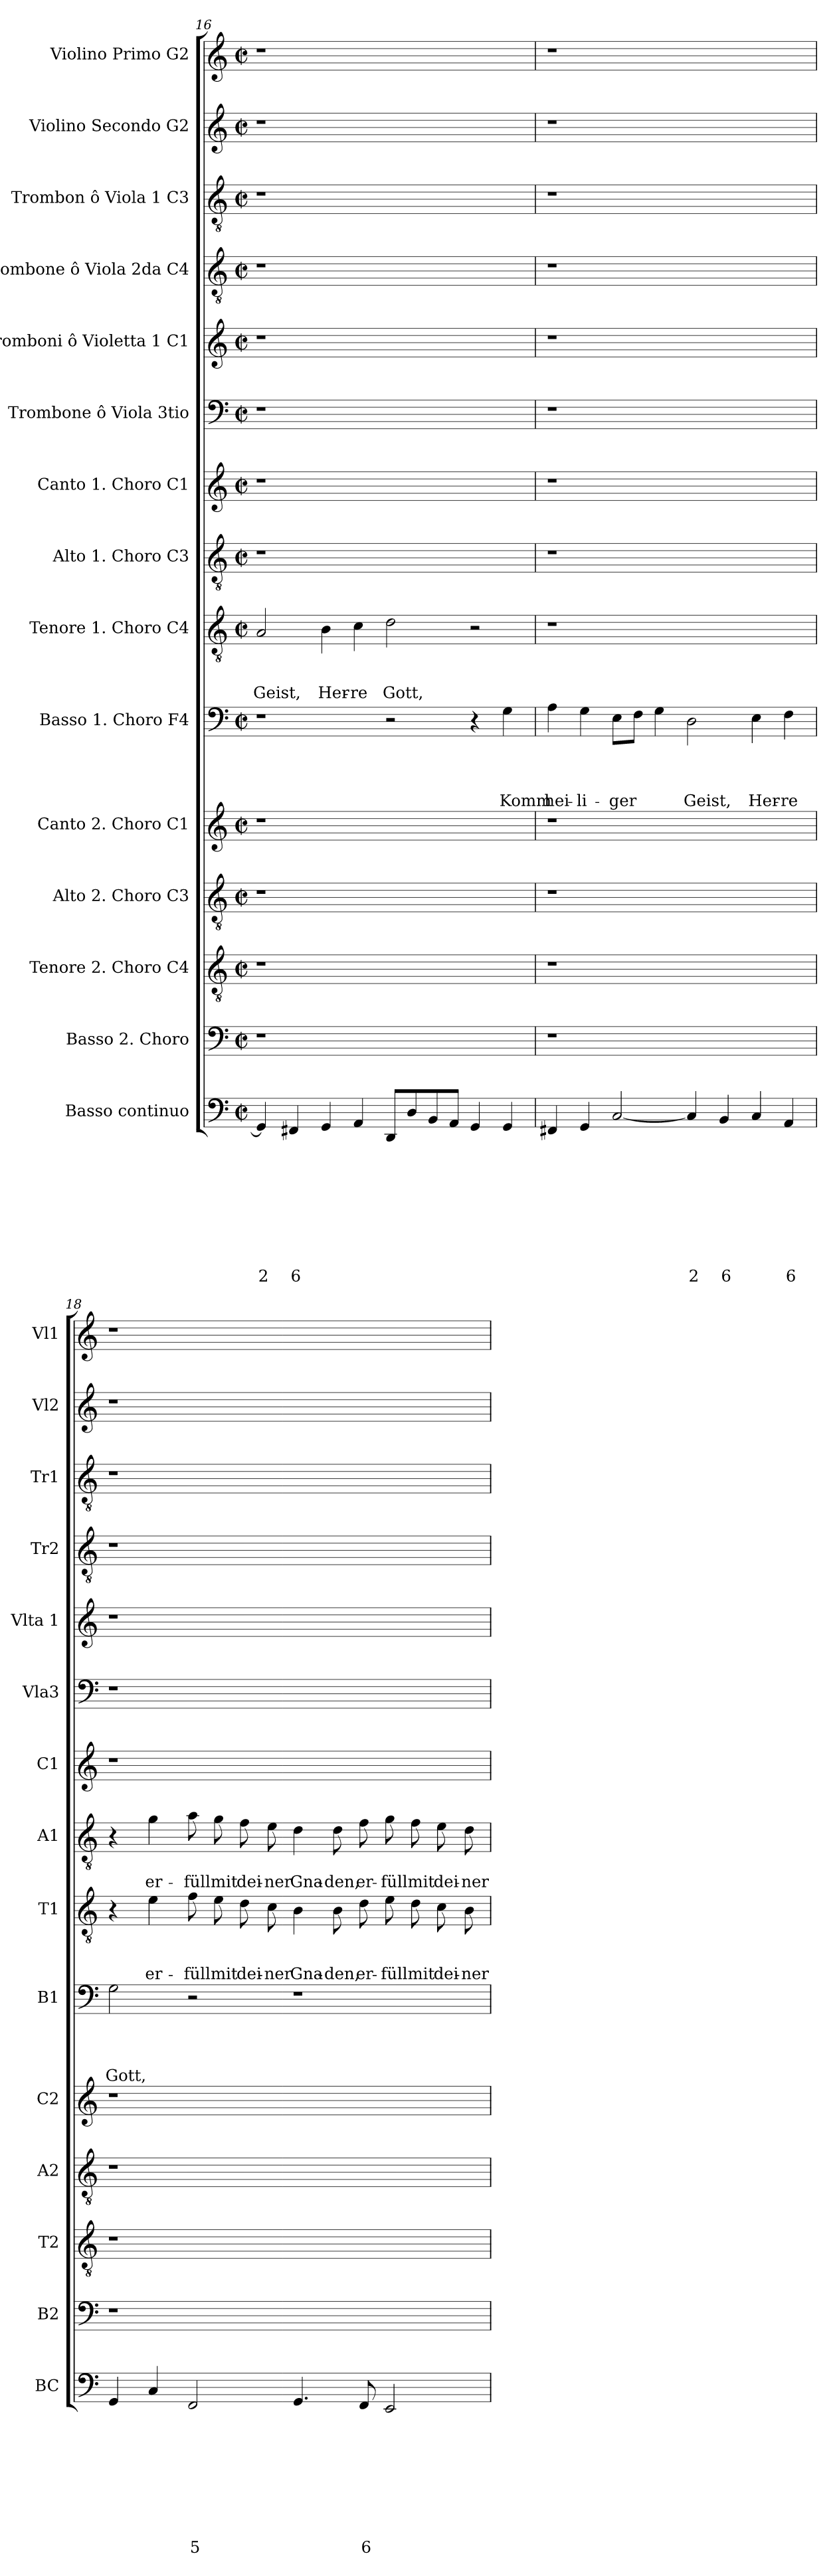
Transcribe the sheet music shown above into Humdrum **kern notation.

**kern	**text	**text	**text	**text	**text	**text	**text	**text	**text	**kern	**kern	**kern	**kern	**kern	**text	**text	**text	**text	**kern	**text	**text	**text	**kern	**text	**text	**kern	**kern	**kern	**kern	**kern	**kern	**kern
*part15	*part15	*part15	*part15	*part15	*part15	*part15	*part15	*part15	*part15	*part14	*part13	*part12	*part11	*part10	*part10	*part10	*part10	*part10	*part9	*part9	*part9	*part9	*part8	*part8	*part8	*part7	*part6	*part5	*part4	*part3	*part2	*part1
*staff15	*staff15	*staff15	*staff15	*staff15	*staff15	*staff15	*staff15	*staff15	*staff15	*staff14	*staff13	*staff12	*staff11	*staff10	*staff10	*staff10	*staff10	*staff10	*staff9	*staff9	*staff9	*staff9	*staff8	*staff8	*staff8	*staff7	*staff6	*staff5	*staff4	*staff3	*staff2	*staff1
*I"Basso continuo	*	*	*	*	*	*	*	*	*	*I"Basso 2. Choro	*I"Tenore 2. Choro C4	*I"Alto 2. Choro C3	*I"Canto 2. Choro  C1	*I"Basso 1. Choro F4	*	*	*	*	*I"Tenore 1. Choro C4	*	*	*	*I"Alto 1. Choro C3	*	*	*I"Canto 1. Choro  C1	*I"Trombone ô Viola 3tio	*I"Tromboni ô Violetta 1 C1	*I"Trombone ô Viola 2da C4	*I"Trombon ô Viola 1 C3	*I"Violino Secondo G2	*I"Violino Primo G2
*I'BC	*	*	*	*	*	*	*	*	*	*I'B2	*I'T2	*I'A2	*I'C2	*I'B1	*	*	*	*	*I'T1	*	*	*	*I'A1	*	*	*I'C1	*I'Vla3	*I'Vlta 1	*I'Tr2	*I'Tr1	*I'Vl2	*I'Vl1
*clefF4	*	*	*	*	*	*	*	*	*	*clefF4	*clefGv2	*clefGv2	*clefG2	*clefF4	*	*	*	*	*clefGv2	*	*	*	*clefGv2	*	*	*clefG2	*clefF4	*clefG2	*clefGv2	*clefGv2	*clefG2	*clefG2
*k[]	*	*	*	*	*	*	*	*	*	*k[]	*k[]	*k[]	*k[]	*k[]	*	*	*	*	*k[]	*	*	*	*k[]	*	*	*k[]	*k[]	*k[]	*k[]	*k[]	*k[]	*k[]
*C:	*	*	*	*	*	*	*	*	*	*C:	*C:	*C:	*C:	*C:	*	*	*	*	*C:	*	*	*	*C:	*	*	*C:	*C:	*C:	*C:	*C:	*C:	*C:
*M2/2	*	*	*	*	*	*	*	*	*	*M2/2	*M2/2	*M2/2	*M2/2	*M2/2	*	*	*	*	*M2/2	*	*	*	*M2/2	*	*	*M2/2	*M2/2	*M2/2	*M2/2	*M2/2	*M2/2	*M2/2
*met(c|)	*	*	*	*	*	*	*	*	*	*met(c|)	*met(c|)	*met(c|)	*met(c|)	*met(c|)	*	*	*	*	*met(c|)	*	*	*	*met(c|)	*	*	*met(c|)	*met(c|)	*met(c|)	*met(c|)	*met(c|)	*met(c|)	*met(c|)
=16	=16	=16	=16	=16	=16	=16	=16	=16	=16	=16	=16	=16	=16	=16	=16	=16	=16	=16	=16	=16	=16	=16	=16	=16	=16	=16	=16	=16	=16	=16	=16	=16
!	!	!	!	!	!	!	!	!	!LO:LY:b	!	!	!	!	!	!	!	!	!	!	!	!	!LO:LY:b	!	!	!	!	!	!	!	!	!	!
4GG/]	.	.	.	.	.	.	.	.	2	1r	1r	1r	1r	1r	.	.	.	.	2A/	.	.	Geist,	1r	.	.	1r	1r	1r	1r	1r	1r	1r
!	!	!	!	!	!	!	!	!	!LO:LY:b	!	!	!	!	!	!	!	!	!	!	!	!	!	!	!	!	!	!	!	!	!	!	!
4FF#X/	.	.	.	.	.	.	.	.	6	.	.	.	.	.	.	.	.	.	.	.	.	.	.	.	.	.	.	.	.	.	.	.
!	!	!	!	!	!	!	!	!	!	!	!	!	!	!	!	!	!	!	!	!	!	!LO:LY:b	!	!	!	!	!	!	!	!	!	!
4GG/	.	.	.	.	.	.	.	.	.	.	.	.	.	.	.	.	.	.	4B\	.	.	Her-	.	.	.	.	.	.	.	.	.	.
!	!	!	!	!	!	!	!	!	!	!	!	!	!	!	!	!	!	!	!	!	!	!LO:LY:b	!	!	!	!	!	!	!	!	!	!
4AA/	.	.	.	.	.	.	.	.	.	.	.	.	.	.	.	.	.	.	4c\	.	.	-re	.	.	.	.	.	.	.	.	.	.
!	!	!	!	!	!	!	!	!	!	!	!	!	!	!	!	!	!	!	!	!	!	!LO:LY:b	!	!	!	!	!	!	!	!	!	!
8DD/L	.	.	.	.	.	.	.	.	.	1ryy	1ryy	1ryy	1ryy	2r	.	.	.	.	2d\	.	.	Gott,	1ryy	.	.	1ryy	1ryy	1ryy	1ryy	1ryy	1ryy	1ryy
8D/	.	.	.	.	.	.	.	.	.	.	.	.	.	.	.	.	.	.	.	.	.	.	.	.	.	.	.	.	.	.	.	.
8BB/	.	.	.	.	.	.	.	.	.	.	.	.	.	.	.	.	.	.	.	.	.	.	.	.	.	.	.	.	.	.	.	.
8AA/J	.	.	.	.	.	.	.	.	.	.	.	.	.	.	.	.	.	.	.	.	.	.	.	.	.	.	.	.	.	.	.	.
4GG/	.	.	.	.	.	.	.	.	.	.	.	.	.	4r	.	.	.	.	2r	.	.	.	.	.	.	.	.	.	.	.	.	.
!	!	!	!	!	!	!	!	!	!	!	!	!	!	!	!	!	!	!LO:LY:b	!	!	!	!	!	!	!	!	!	!	!	!	!	!
4GG/	.	.	.	.	.	.	.	.	.	.	.	.	.	4G\	.	.	.	Komm	.	.	.	.	.	.	.	.	.	.	.	.	.	.
!!LO:LB:g=z
=17	=17	=17	=17	=17	=17	=17	=17	=17	=17	=17	=17	=17	=17	=17	=17	=17	=17	=17	=17	=17	=17	=17	=17	=17	=17	=17	=17	=17	=17	=17	=17	=17
!	!	!	!	!	!	!	!	!	!	!	!	!	!	!	!	!	!	!LO:LY:b	!	!	!	!	!	!	!	!	!	!	!	!	!	!
4FF#X/	.	.	.	.	.	.	.	.	.	1r	1r	1r	1r	4A\	.	.	.	hei-	1r	.	.	.	1r	.	.	1r	1r	1r	1r	1r	1r	1r
!	!	!	!	!	!	!	!	!	!	!	!	!	!	!	!	!	!	!LO:LY:b	!	!	!	!	!	!	!	!	!	!	!	!	!	!
4GG/	.	.	.	.	.	.	.	.	.	.	.	.	.	4G\	.	.	.	-li-	.	.	.	.	.	.	.	.	.	.	.	.	.	.
!	!	!	!	!	!	!	!	!	!	!	!	!	!	!	!	!	!	!LO:LY:b	!	!	!	!	!	!	!	!	!	!	!	!	!	!
[2C/	.	.	.	.	.	.	.	.	.	.	.	.	.	8E\L	.	.	.	-ger	.	.	.	.	.	.	.	.	.	.	.	.	.	.
.	.	.	.	.	.	.	.	.	.	.	.	.	.	8F\J	.	.	.	.	.	.	.	.	.	.	.	.	.	.	.	.	.	.
.	.	.	.	.	.	.	.	.	.	.	.	.	.	4G\	.	.	.	.	.	.	.	.	.	.	.	.	.	.	.	.	.	.
!	!	!	!	!	!	!	!	!	!LO:LY:b	!	!	!	!	!	!	!	!	!LO:LY:b	!	!	!	!	!	!	!	!	!	!	!	!	!	!
4C/]	.	.	.	.	.	.	.	.	2	1ryy	1ryy	1ryy	1ryy	2D\	.	.	.	Geist,	1ryy	.	.	.	1ryy	.	.	1ryy	1ryy	1ryy	1ryy	1ryy	1ryy	1ryy
!	!	!	!	!	!	!	!	!	!LO:LY:b	!	!	!	!	!	!	!	!	!	!	!	!	!	!	!	!	!	!	!	!	!	!	!
4BB/	.	.	.	.	.	.	.	.	6	.	.	.	.	.	.	.	.	.	.	.	.	.	.	.	.	.	.	.	.	.	.	.
!	!	!	!	!	!	!	!	!	!	!	!	!	!	!	!	!	!	!LO:LY:b	!	!	!	!	!	!	!	!	!	!	!	!	!	!
4C/	.	.	.	.	.	.	.	.	.	.	.	.	.	4E\	.	.	.	Her-	.	.	.	.	.	.	.	.	.	.	.	.	.	.
!	!	!	!	!	!	!	!	!	!LO:LY:b	!	!	!	!	!	!	!	!	!LO:LY:b	!	!	!	!	!	!	!	!	!	!	!	!	!	!
4AA/	.	.	.	.	.	.	.	.	6	.	.	.	.	4F\	.	.	.	-re	.	.	.	.	.	.	.	.	.	.	.	.	.	.
=18	=18	=18	=18	=18	=18	=18	=18	=18	=18	=18	=18	=18	=18	=18	=18	=18	=18	=18	=18	=18	=18	=18	=18	=18	=18	=18	=18	=18	=18	=18	=18	=18
!	!	!	!	!	!	!	!	!	!	!	!	!	!	!	!	!	!	!LO:LY:b	!	!	!	!	!	!	!	!	!	!	!	!	!	!
4GG/	.	.	.	.	.	.	.	.	.	1r	1r	1r	1r	2G\	.	.	.	Gott,	4r	.	.	.	4r	.	.	1r	1r	1r	1r	1r	1r	1r
!	!	!	!	!	!	!	!	!	!	!	!	!	!	!	!	!	!	!	!	!	!	!LO:LY:b	!	!	!LO:LY:b	!	!	!	!	!	!	!
4C/	.	.	.	.	.	.	.	.	.	.	.	.	.	.	.	.	.	.	4e\	.	.	er-	4g\	.	er-	.	.	.	.	.	.	.
!	!	!	!	!	!	!	!	!	!LO:LY:b	!	!	!	!	!	!	!	!	!	!	!	!	!LO:LY:b	!	!	!LO:LY:b	!	!	!	!	!	!	!
2FF/	.	.	.	.	.	.	.	.	5	.	.	.	.	2r	.	.	.	.	8f\	.	.	-füll	8a\	.	-füll	.	.	.	.	.	.	.
!	!	!	!	!	!	!	!	!	!	!	!	!	!	!	!	!	!	!	!	!	!	!LO:LY:b	!	!	!LO:LY:b	!	!	!	!	!	!	!
.	.	.	.	.	.	.	.	.	.	.	.	.	.	.	.	.	.	.	8e\	.	.	mit	8g\	.	mit	.	.	.	.	.	.	.
!	!	!	!	!	!	!	!	!	!	!	!	!	!	!	!	!	!	!	!	!	!	!LO:LY:b	!	!	!LO:LY:b	!	!	!	!	!	!	!
.	.	.	.	.	.	.	.	.	.	.	.	.	.	.	.	.	.	.	8d\	.	.	dei-	8f\	.	dei-	.	.	.	.	.	.	.
!	!	!	!	!	!	!	!	!	!	!	!	!	!	!	!	!	!	!	!	!	!	!LO:LY:b	!	!	!LO:LY:b	!	!	!	!	!	!	!
.	.	.	.	.	.	.	.	.	.	.	.	.	.	.	.	.	.	.	8c\	.	.	-ner	8e\	.	-ner	.	.	.	.	.	.	.
!	!	!	!	!	!	!	!	!	!	!	!	!	!	!	!	!	!	!	!	!	!	!LO:LY:b	!	!	!LO:LY:b	!	!	!	!	!	!	!
4.GG/	.	.	.	.	.	.	.	.	.	1ryy	1ryy	1ryy	1ryy	1r	.	.	.	.	4B\	.	.	Gna-	4d\	.	Gna-	1ryy	1ryy	1ryy	1ryy	1ryy	1ryy	1ryy
!	!	!	!	!	!	!	!	!	!	!	!	!	!	!	!	!	!	!	!	!	!	!LO:LY:b	!	!	!LO:LY:b	!	!	!	!	!	!	!
.	.	.	.	.	.	.	.	.	.	.	.	.	.	.	.	.	.	.	8B\	.	.	-den,	8d\	.	-den,	.	.	.	.	.	.	.
!	!	!	!	!	!	!	!	!	!LO:LY:b	!	!	!	!	!	!	!	!	!	!	!	!	!LO:LY:b	!	!	!LO:LY:b	!	!	!	!	!	!	!
8FF/	.	.	.	.	.	.	.	.	6	.	.	.	.	.	.	.	.	.	8d\	.	.	er-	8f\	.	er-	.	.	.	.	.	.	.
!	!	!	!	!	!	!	!	!	!	!	!	!	!	!	!	!	!	!	!	!	!	!LO:LY:b	!	!	!LO:LY:b	!	!	!	!	!	!	!
2EE/	.	.	.	.	.	.	.	.	.	.	.	.	.	.	.	.	.	.	8e\	.	.	-füll	8g\	.	-füll	.	.	.	.	.	.	.
!	!	!	!	!	!	!	!	!	!	!	!	!	!	!	!	!	!	!	!	!	!	!LO:LY:b	!	!	!LO:LY:b	!	!	!	!	!	!	!
.	.	.	.	.	.	.	.	.	.	.	.	.	.	.	.	.	.	.	8d\	.	.	mit	8f\	.	mit	.	.	.	.	.	.	.
!	!	!	!	!	!	!	!	!	!	!	!	!	!	!	!	!	!	!	!	!	!	!LO:LY:b	!	!	!LO:LY:b	!	!	!	!	!	!	!
.	.	.	.	.	.	.	.	.	.	.	.	.	.	.	.	.	.	.	8c\	.	.	dei-	8e\	.	dei-	.	.	.	.	.	.	.
!	!	!	!	!	!	!	!	!	!	!	!	!	!	!	!	!	!	!	!	!	!	!LO:LY:b	!	!	!LO:LY:b	!	!	!	!	!	!	!
.	.	.	.	.	.	.	.	.	.	.	.	.	.	.	.	.	.	.	8B\	.	.	-ner	8d\	.	-ner	.	.	.	.	.	.	.
=	=	=	=	=	=	=	=	=	=	=	=	=	=	=	=	=	=	=	=	=	=	=	=	=	=	=	=	=	=	=	=	=
*-	*-	*-	*-	*-	*-	*-	*-	*-	*-	*-	*-	*-	*-	*-	*-	*-	*-	*-	*-	*-	*-	*-	*-	*-	*-	*-	*-	*-	*-	*-	*-	*-
